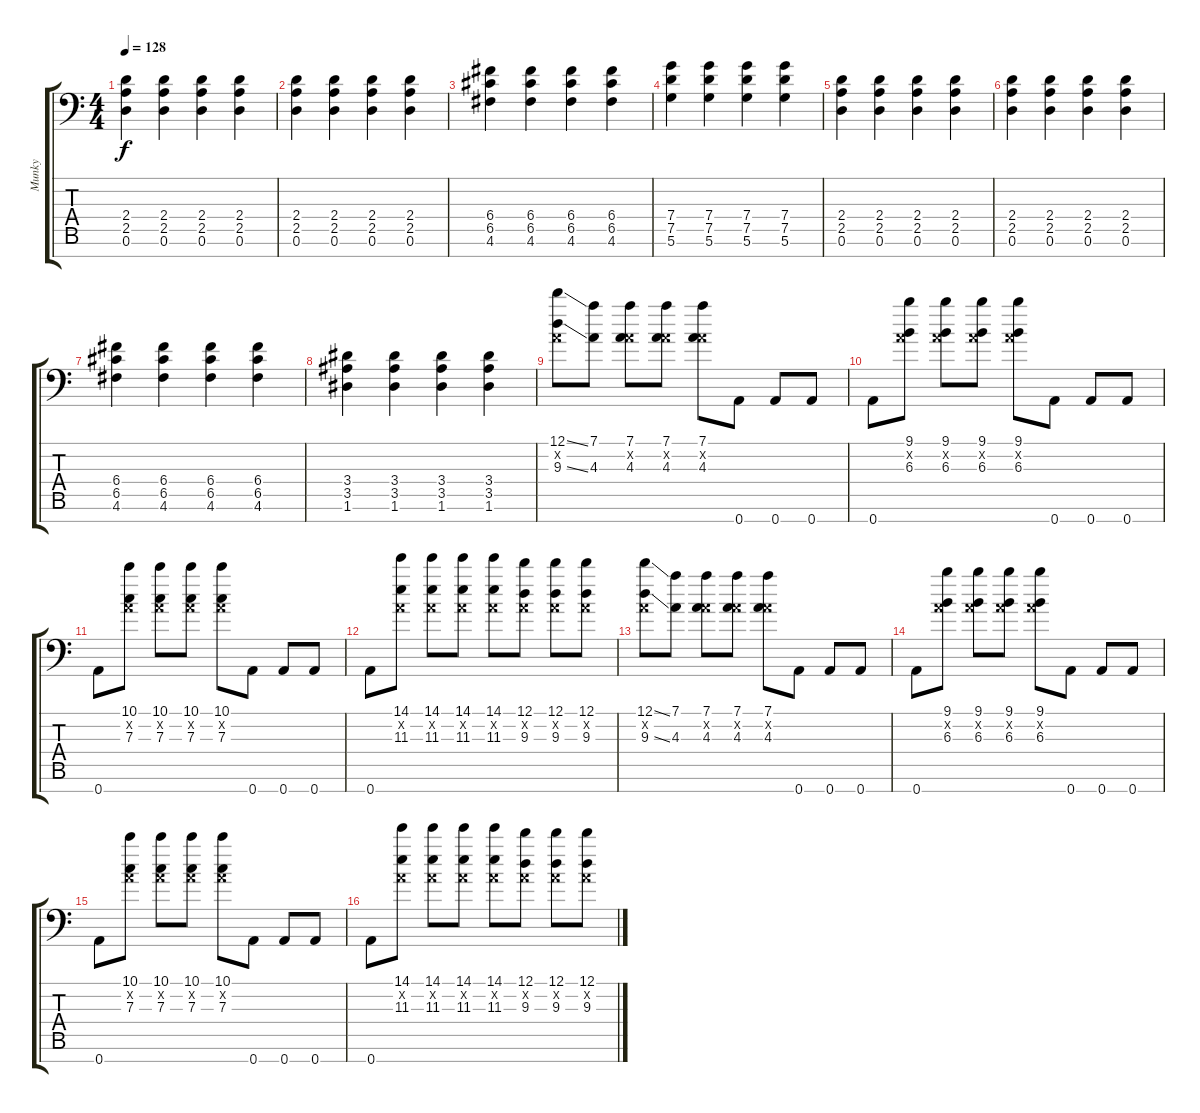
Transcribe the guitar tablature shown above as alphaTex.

\track ("Munky" "Munky") {instrument distortionguitar}
\staff {score tabs}
\tuning (D4 A3 F3 C3 G2 D2 A1) {hide}
\ts (4 4)
\tempo 128
\clef f4
\ks c
(2.4 2.5 0.6).4{dy f} (2.4 2.5 0.6).4 (2.4 2.5 0.6).4 (2.4 2.5 0.6).4 |
(2.4 2.5 0.6).4 (2.4 2.5 0.6).4 (2.4 2.5 0.6).4 (2.4 2.5 0.6).4 |
(6.4 6.5 4.6).4 (6.4 6.5 4.6).4 (6.4 6.5 4.6).4 (6.4 6.5 4.6).4 |
(7.4 7.5 5.6).4 (7.4 7.5 5.6).4 (7.4 7.5 5.6).4 (7.4 7.5 5.6).4 |
(2.4 2.5 0.6).4 (2.4 2.5 0.6).4 (2.4 2.5 0.6).4 (2.4 2.5 0.6).4 |
(2.4 2.5 0.6).4 (2.4 2.5 0.6).4 (2.4 2.5 0.6).4 (2.4 2.5 0.6).4 |
(6.4 6.5 4.6).4 (6.4 6.5 4.6).4 (6.4 6.5 4.6).4 (6.4 6.5 4.6).4 |
(3.4 3.5 1.6).4 (3.4 3.5 1.6).4 (3.4 3.5 1.6).4 (3.4 3.5 1.6).4 |
(12.1{ss} 0.2{x} 9.3{ss}).8{volume 8 balance 15 instrument distortionguitar} (7.1 4.3).8 (7.1 0.2{x} 4.3).8 (7.1 0.2{x} 4.3).8 (7.1 0.2{x} 4.3).8 0.7.8 0.7.8 0.7.8 |
0.7.8 (9.1 0.2{x} 6.3).8 (9.1 0.2{x} 6.3).8 (9.1 0.2{x} 6.3).8 (9.1 0.2{x} 6.3).8 0.7.8 0.7.8 0.7.8 |
0.7.8 (10.1 0.2{x} 7.3).8 (10.1 0.2{x} 7.3).8 (10.1 0.2{x} 7.3).8 (10.1 0.2{x} 7.3).8 0.7.8 0.7.8 0.7.8 |
0.7.8 (14.1 0.2{x} 11.3).8 (14.1 0.2{x} 11.3).8 (14.1 0.2{x} 11.3).8 (14.1 0.2{x} 11.3).8 (12.1 0.2{x} 9.3).8 (12.1 0.2{x} 9.3).8 (12.1 0.2{x} 9.3).8 |
(12.1{ss} 0.2{x} 9.3{ss}).8 (7.1 4.3).8 (7.1 0.2{x} 4.3).8 (7.1 0.2{x} 4.3).8 (7.1 0.2{x} 4.3).8 0.7.8 0.7.8 0.7.8 |
0.7.8 (9.1 0.2{x} 6.3).8 (9.1 0.2{x} 6.3).8 (9.1 0.2{x} 6.3).8 (9.1 0.2{x} 6.3).8 0.7.8 0.7.8 0.7.8 |
0.7.8 (10.1 0.2{x} 7.3).8 (10.1 0.2{x} 7.3).8 (10.1 0.2{x} 7.3).8 (10.1 0.2{x} 7.3).8 0.7.8 0.7.8 0.7.8 |
0.7.8 (14.1 0.2{x} 11.3).8 (14.1 0.2{x} 11.3).8 (14.1 0.2{x} 11.3).8 (14.1 0.2{x} 11.3).8 (12.1 0.2{x} 9.3).8 (12.1 0.2{x} 9.3).8 (12.1 0.2{x} 9.3).8
